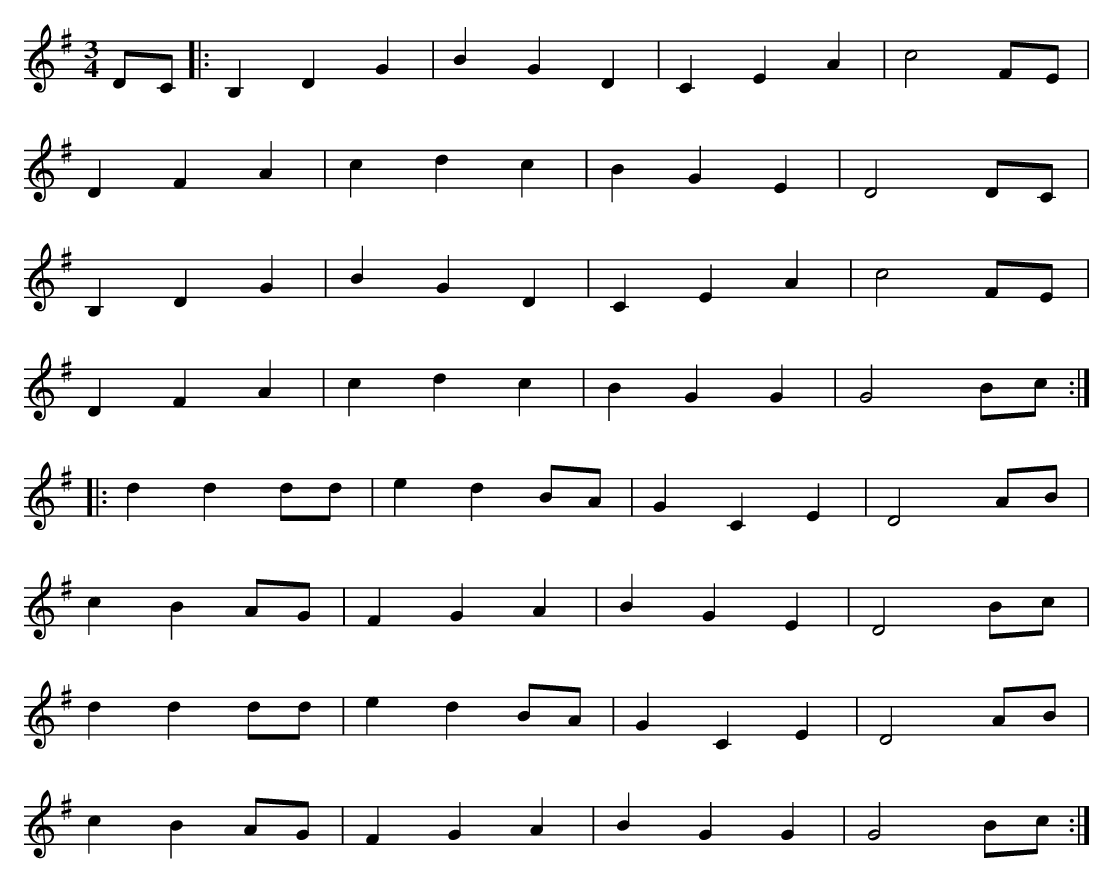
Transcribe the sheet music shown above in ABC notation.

X:1
M:3/4
K:G
DC|:B,2D2G2|B2G2D2|C2E2A2|c4FE|
D2F2A2|c2d2c2|B2G2E2|D4DC|
B,2D2G2|B2G2D2|C2E2A2|c4FE|
D2F2A2|c2d2c2|B2G2G2|G4Bc:|
|:d2d2dd|e2d2BA|G2C2E2|D4AB|
c2B2AG|F2G2A2|B2G2E2|D4Bc|
d2d2dd|e2d2BA|G2C2E2|D4AB|
c2B2AG|F2G2A2|B2G2G2|G4Bc:|
